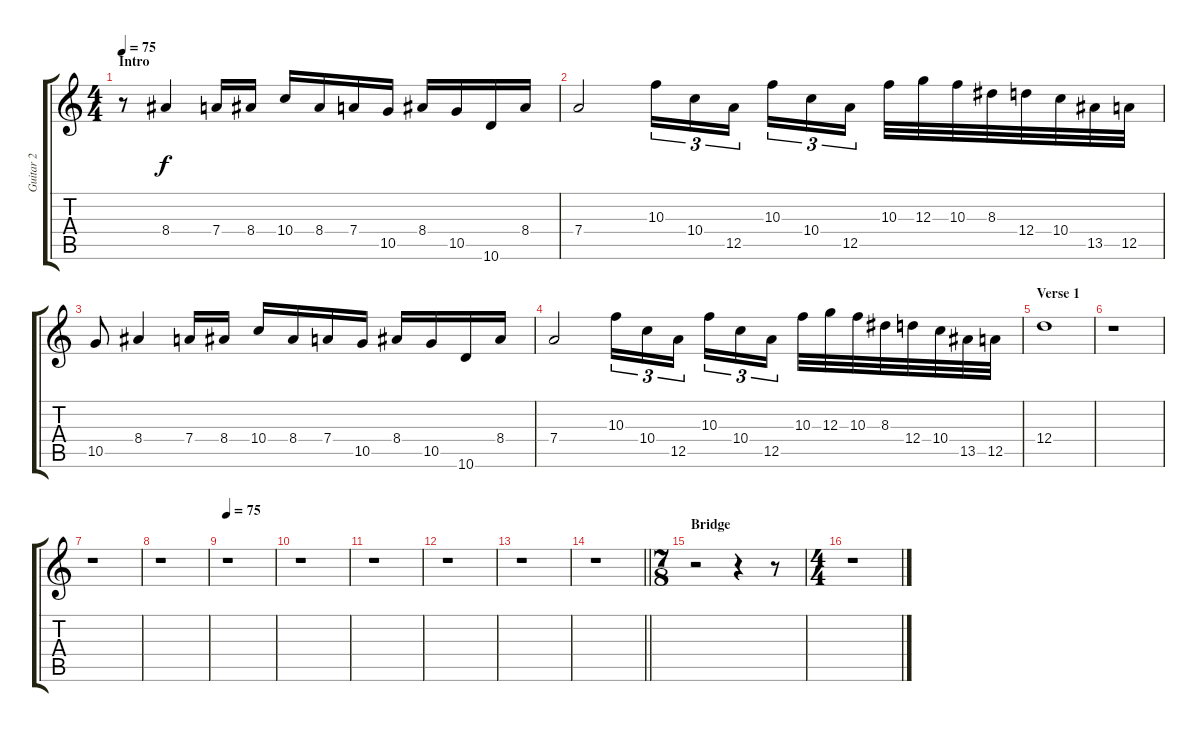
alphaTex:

\track ("Guitar 2" "Guitar 2") {instrument distortionguitar}
\staff {score tabs}
\tuning (E4 B3 G3 D3 A2 E2) {hide}
\ts (4 4)
\section ("" "Intro")
\tempo 75
\clef g2
\ks c
r.8{dy f instrument distortionguitar} 8.4.4 7.4.16 8.4.16 10.4.16 8.4.16 7.4.16 10.5.16 8.4.16 10.5.16 10.6.16 8.4.16 |
7.4.2 10.3.16{tu (3 2)} 10.4.16{tu (3 2)} 12.5.16{tu (3 2)} 10.3.16{tu (3 2)} 10.4.16{tu (3 2)} 12.5.16{tu (3 2)} 10.3.32 12.3.32 10.3.32 8.3.32 12.4.32 10.4.32 13.5.32 12.5.32 |
10.5.8 8.4.4 7.4.16 8.4.16 10.4.16 8.4.16 7.4.16 10.5.16 8.4.16 10.5.16 10.6.16 8.4.16 |
7.4.2 10.3.16{tu (3 2)} 10.4.16{tu (3 2)} 12.5.16{tu (3 2)} 10.3.16{tu (3 2)} 10.4.16{tu (3 2)} 12.5.16{tu (3 2)} 10.3.32 12.3.32 10.3.32 8.3.32 12.4.32 10.4.32 13.5.32 12.5.32 |
\section ("" "Verse 1")
12.4.1{volume 3} |
r.1 |
r.1 |
r.1 |
\tempo 75
r.1 |
r.1 |
r.1 |
r.1 |
r.1 |
\barLineRight lightlight
r.1 |
\ts (7 8)
\section ("" "Bridge")
r.2 r.4 r.8 |
\ts (4 4)
r.1
